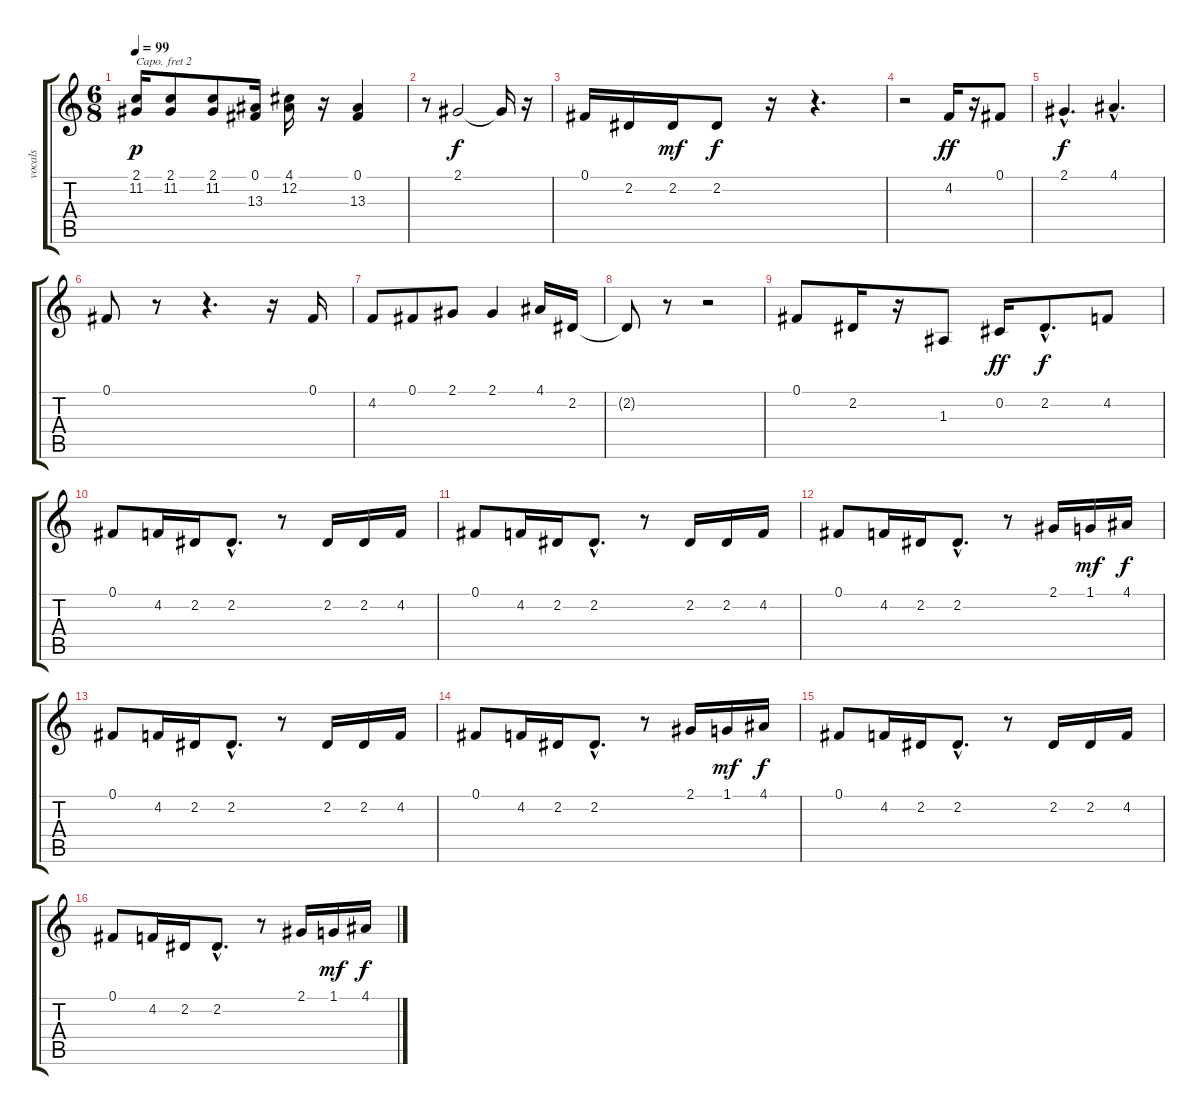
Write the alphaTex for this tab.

\track ("vocals" "vocals") {instrument flute}
\staff {score tabs}
\capo 2
\tuning (E4 B3 G3 D3 A2 E2) {hide}
\ts (6 8)
\tempo 99
\clef g2
\ks c
(2.1 11.2).16{dy p} (2.1 11.2).8 (2.1 11.2).8 (0.1 13.3).16 (4.1 12.2).16 r.16 (0.1 13.3).4 |
r.8 2.1.2{dy f} 2.1{t}.16 r.16 |
0.1.16 2.2.16 2.2.16{dy mf} 2.2.8{dy f} r.16 r.4{d} |
r.2 4.2.16{dy ff} r.16 0.1.8 |
2.1{hac}.4{d dy f} 4.1{hac}.4{d} |
0.1.8 r.8 r.4{d} r.16 0.1.16 |
4.2.8 0.1.8 2.1.8 2.1.4 4.1.16 2.2.16 |
2.2{t}.8 r.8 r.2 |
0.1.8 2.2.16 r.16 1.3.8 0.2.16{dy ff} 2.2{hac}.8{d dy f} 4.2.8 |
0.1.8 4.2.16 2.2.16 2.2{hac}.8{d} r.8 2.2.16 2.2.16 4.2.16 |
0.1.8 4.2.16 2.2.16 2.2{hac}.8{d} r.8 2.2.16 2.2.16 4.2.16 |
0.1.8 4.2.16 2.2.16 2.2{hac}.8{d} r.8 2.1.16 1.1.16{dy mf} 4.1.16{dy f} |
0.1.8 4.2.16 2.2.16 2.2{hac}.8{d} r.8 2.2.16 2.2.16 4.2.16 |
0.1.8 4.2.16 2.2.16 2.2{hac}.8{d} r.8 2.1.16 1.1.16{dy mf} 4.1.16{dy f} |
0.1.8 4.2.16 2.2.16 2.2{hac}.8{d} r.8 2.2.16 2.2.16 4.2.16 |
0.1.8 4.2.16 2.2.16 2.2{hac}.8{d} r.8 2.1.16 1.1.16{dy mf} 4.1.16{dy f}
